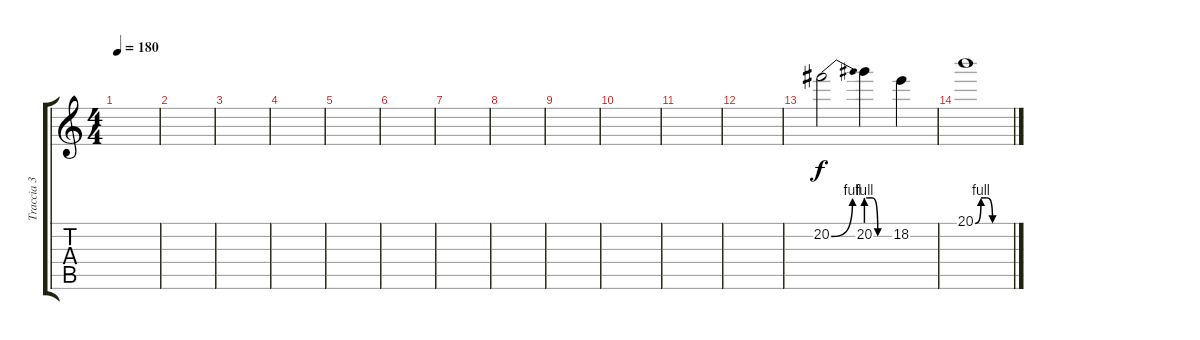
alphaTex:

\track ("Traccia 3" "Traccia 3") {instrument distortionguitar}
\staff {score tabs}
\tuning (Eb4 Bb3 Gb3 Db3 Ab2 Db2) {hide}
\ts (4 4)
\tempo 180
\clef g2
\ks c
|
|
|
|
|
|
|
|
|
|
|
|
20.2{be (bend 0 0 60 4)}.2 20.2{be (custom 0 4 15 4 30 0 60 0)}.4 18.2.4 |
20.1{be (custom 0 0 10 4 20 4 30 0 60 0)}.1
